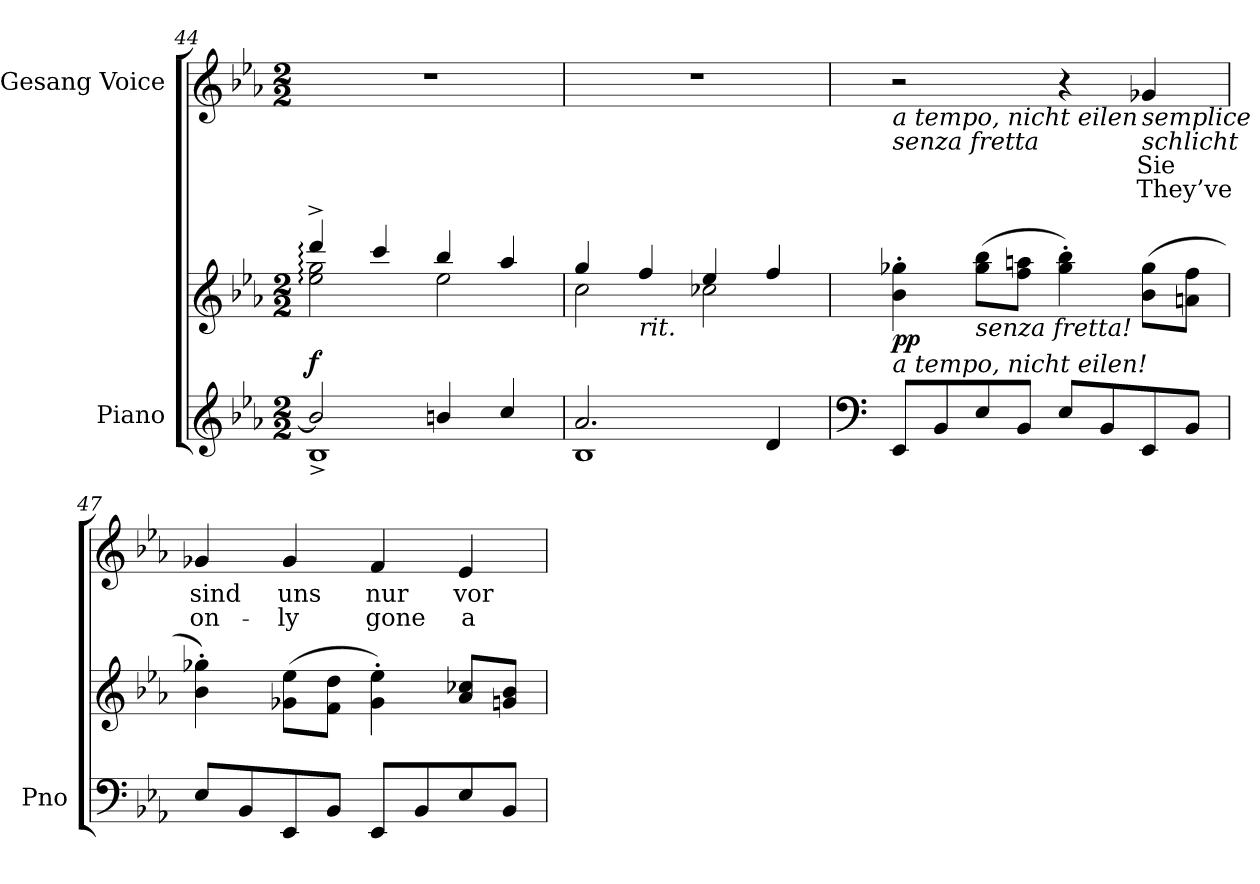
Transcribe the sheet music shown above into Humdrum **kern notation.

**kern	**kern	**dynam	**kern	**text	**text
*part2	*part2	*part2	*part1	*part1	*part1
*staff3	*staff2	*staff2/3	*staff1	*staff1	*staff1
*I"Piano	*	*	*I"Gesang Voice	*	*
*I'Pno	*	*	*	*	*
*clefG2	*clefG2	*	*clefG2	*	*
*k[b-e-a-]	*k[b-e-a-]	*	*k[b-e-a-]	*	*
*M2/2	*M2/2	*	*M2/2	*	*
=44	=44	=44	=44	=44	=44
*^	*^	*	*	*	*
!	!	!	!	!LO:DY:a=2	!	!	!
2b-/]	1B-^	4ddd:^/	2ee-\: 2gg\:	f	1r	.	.
.	.	4ccc/	.	.	.	.	.
4bn/	.	4bb-/	2ee-\	.	.	.	.
4cc/	.	4aa-/	.	.	.	.	.
=45	=45	=45	=45	=45	=45	=45	=45
2.a-/	1B-	4gg/	2cc\	.	1r	.	.
!	!	!LO:TX:b:i:t=rit.	!	!	!	!	!
.	.	4ff/	.	.	.	.	.
.	.	4ee-/	2cc-X\	.	.	.	.
4d/	.	4ff/	.	.	.	.	.
*v	*v	*	*	*	*	*	*
*	*v	*v	*	*	*	*
!!LO:LB:g=z
=46	=46	=46	=46	=46	=46
*clefF4	*	*	*	*	*
!	!	!	!LO:TX:b:i:t=a tempo, nicht eilen	!	!
!	!	!	!LO:TX:b:i:t=senza fretta	!	!
!	!LO:TX:b:i:t=a tempo, nicht eilen!	!	!	!	!
!	!	!LO:DY:b	!	!	!
8EE-/L	4b-\' 4gg-X\'	pp	2r	.	.
8BB-/	.	.	.	.	.
!	!LO:TX:b:i:t=senza fretta!	!	!	!	!
8E-/	(8gg-\ 8bb-\L	.	.	.	.
8BB-/J	8ff\ 8aan\J	.	.	.	.
8E-/L	4gg-\' 4bb-\')	.	4r	.	.
8BB-/	.	.	.	.	.
!	!	!	!LO:TX:b:i:t=semplice	!	!
!	!	!	!LO:TX:b:i:t=schlicht	!	!
!	!	!	!	!LO:LY:b	!LO:LY:b
8EE-/	(8b-\ 8gg-\L	.	4g-X/	Sie	They’ve
8BB-/J	8an\ 8ff\J	.	.	.	.
=47	=47	=47	=47	=47	=47
!	!	!	!	!LO:LY:b	!LO:LY:b
8E-/L	4b-\' 4gg-X\')	.	4g-X/	sind	on-
8BB-/	.	.	.	.	.
!	!	!	!	!LO:LY:b	!LO:LY:b
8EE-/	(8g-X\ 8ee-\L	.	4g-/	uns	-ly
8BB-/J	8f\ 8dd\J	.	.	.	.
!	!	!	!	!LO:LY:b	!LO:LY:b
8EE-/L	4g-\' 4ee-\')	.	4f/	nur	gone
8BB-/	.	.	.	.	.
!	!	!	!	!LO:LY:b	!LO:LY:b
8E-/	8a-/ 8cc-X/L	.	4e-/	vor-	a
8BB-/J	8gn/ 8b-/J	.	.	.	.
=	=	=	=	=	=
*-	*-	*-	*-	*-	*-
